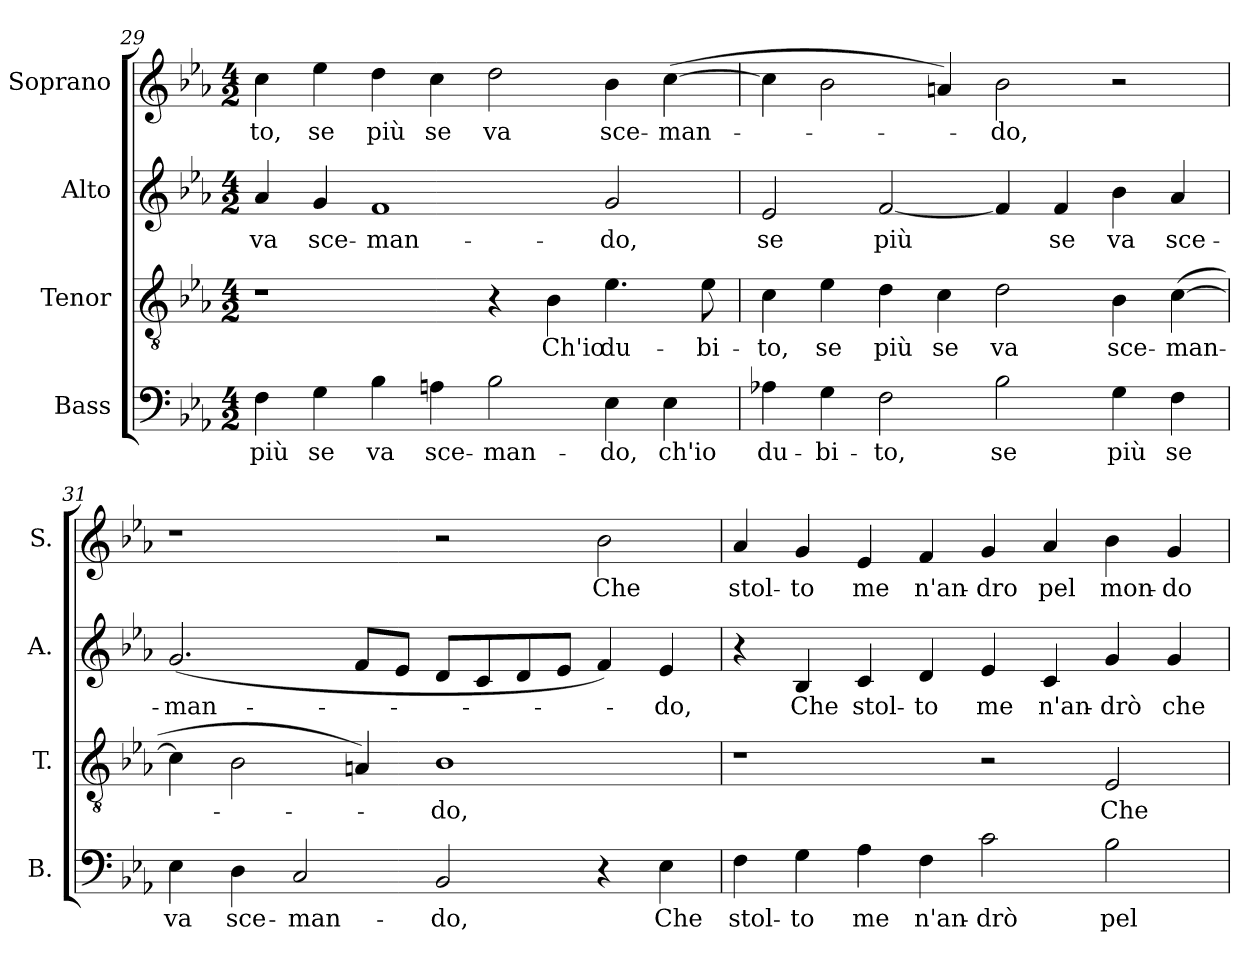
**kern	**text	**kern	**text	**kern	**text	**kern	**text
*part4	*part4	*part3	*part3	*part2	*part2	*part1	*part1
*staff4	*staff4	*staff3	*staff3	*staff2	*staff2	*staff1	*staff1
*I"Bass	*	*I"Tenor	*	*I"Alto	*	*I"Soprano	*
*I'B.	*	*I'T.	*	*I'A.	*	*I'S.	*
*clefF4	*	*clefGv2	*	*clefG2	*	*clefG2	*
*	*	*ITrd7c12	*	*	*	*	*
*k[b-e-a-]	*	*k[b-e-a-]	*	*k[b-e-a-]	*	*k[b-e-a-]	*
*E-:	*	*E-:	*	*E-:	*	*E-:	*
*M4/2	*	*M4/2	*	*M4/2	*	*M4/2	*
=29	=29	=29	=29	=29	=29	=29	=29
!	!LO:LY:b:color=#000000	!	!	!	!	!	!
!	!	!	!	!	!LO:LY:b:color=#000000	!	!
!	!	!	!	!	!	!	!LO:LY:b:color=#000000
4Fi\	più	1r	.	4a-i/	va	4cci\	-to,
!	!LO:LY:b:color=#000000	!	!	!	!	!	!
!	!	!	!	!	!LO:LY:b:color=#000000	!	!
!	!	!	!	!	!	!	!LO:LY:b:color=#000000
4Gi\	se	.	.	4gi/	sce-	4ee-i\	se
!	!LO:LY:b:color=#000000	!	!	!	!	!	!
!	!	!	!	!	!LO:LY:b:color=#000000	!	!
!	!	!	!	!	!	!	!LO:LY:b:color=#000000
4B-i\	va	.	.	1fi	-man-	4ddi\	più
!	!LO:LY:b:color=#000000	!	!	!	!	!	!
!	!	!	!	!	!	!	!LO:LY:b:color=#000000
4Ani\	sce-	.	.	.	.	4cci\	se
!	!LO:LY:b:color=#000000	!	!	!	!	!	!
!	!	!	!	!	!	!	!LO:LY:b:color=#000000
2B-i\	-man-	4r	.	.	.	2ddi\	va
!	!	!	!LO:LY:b:color=#000000	!	!	!	!
.	.	4BB-i\	Ch'io	.	.	.	.
!	!LO:LY:b:color=#000000	!	!	!	!	!	!
!	!	!	!LO:LY:b:color=#000000	!	!	!	!
!	!	!	!	!	!LO:LY:b:color=#000000	!	!
!	!	!	!	!	!	!	!LO:LY:b:color=#000000
4E-i\	-do,	4.E-i\	du-	2gi/	-do,	4b-i\	sce-
!	!LO:LY:b:color=#000000	!	!	!	!	!	!
!	!	!	!	!	!	!	!LO:LY:b:color=#000000
4E-i\	ch'io	.	.	.	.	([>4cci\	-man-
!	!	!	!LO:LY:b:color=#000000	!	!	!	!
.	.	8E-i\	-bi-	.	.	.	.
=30	=30	=30	=30	=30	=30	=30	=30
!	!LO:LY:b:color=#000000	!	!	!	!	!	!
!	!	!	!LO:LY:b:color=#000000	!	!	!	!
!	!	!	!	!	!LO:LY:b:color=#000000	!	!
4A-Xi\	du-	4Ci\	-to,	2e-i/	se	4cci\]	.
!	!LO:LY:b:color=#000000	!	!	!	!	!	!
!	!	!	!LO:LY:b:color=#000000	!	!	!	!
4Gi\	-bi-	4E-i\	se	.	.	2b-i\	.
!	!LO:LY:b:color=#000000	!	!	!	!	!	!
!	!	!	!LO:LY:b:color=#000000	!	!	!	!
!	!	!	!	!	!LO:LY:b:color=#000000	!	!
2Fi\	-to,	4Di\	più	[<2fi/	più	.	.
!	!	!	!LO:LY:b:color=#000000	!	!	!	!
.	.	4Ci\	se	.	.	4ani/)	.
!	!LO:LY:b:color=#000000	!	!	!	!	!	!
!	!	!	!LO:LY:b:color=#000000	!	!	!	!
!	!	!	!	!	!	!	!LO:LY:b:color=#000000
2B-i\	se	2Di\	va	4fi/]	.	2b-i\	-do,
!	!	!	!	!	!LO:LY:b:color=#000000	!	!
.	.	.	.	4fi/	se	.	.
!	!LO:LY:b:color=#000000	!	!	!	!	!	!
!	!	!	!LO:LY:b:color=#000000	!	!	!	!
!	!	!	!	!	!LO:LY:b:color=#000000	!	!
4Gi\	più	4BB-i\	sce-	4b-i\	va	2r	.
!	!LO:LY:b:color=#000000	!	!	!	!	!	!
!	!	!	!LO:LY:b:color=#000000	!	!	!	!
!	!	!	!	!	!LO:LY:b:color=#000000	!	!
4Fi\	se	([>4Ci\	-man-	4a-i/	sce-	.	.
=31	=31	=31	=31	=31	=31	=31	=31
!	!LO:LY:b:color=#000000	!	!	!	!	!	!
!	!	!	!	!	!LO:LY:b:color=#000000	!	!
4E-i\	va	4Ci\]	.	(2.gi/	-man-	1r	.
!	!LO:LY:b:color=#000000	!	!	!	!	!	!
4Di\	sce-	2BB-i\	.	.	.	.	.
!	!LO:LY:b:color=#000000	!	!	!	!	!	!
2Ci/	-man-	.	.	.	.	.	.
.	.	4AAni/)	.	8fi/L	.	.	.
.	.	.	.	8e-i/J	.	.	.
!	!LO:LY:b:color=#000000	!	!	!	!	!	!
!	!	!	!LO:LY:b:color=#000000	!	!	!	!
2BB-i/	-do,	1BB-i	-do,	8di/L	.	2r	.
.	.	.	.	8ci/	.	.	.
.	.	.	.	8di/	.	.	.
.	.	.	.	8e-i/J	.	.	.
!	!	!	!	!	!	!	!LO:LY:b:color=#000000
4r	.	.	.	4fi/)	.	2b-i\	Che
!	!LO:LY:b:color=#000000	!	!	!	!	!	!
!	!	!	!	!	!LO:LY:b:color=#000000	!	!
4E-i\	Che	.	.	4e-i/	-do,	.	.
!!LO:LB:g=z
=32	=32	=32	=32	=32	=32	=32	=32
!	!LO:LY:b:color=#000000	!	!	!	!	!	!
!	!	!	!	!	!	!	!LO:LY:b:color=#000000
4Fi\	stol-	1r	.	4r	.	4a-i/	stol-
!	!LO:LY:b:color=#000000	!	!	!	!	!	!
!	!	!	!	!	!LO:LY:b:color=#000000	!	!
!	!	!	!	!	!	!	!LO:LY:b:color=#000000
4Gi\	-to	.	.	4B-i/	Che	4gi/	-to
!	!LO:LY:b:color=#000000	!	!	!	!	!	!
!	!	!	!	!	!LO:LY:b:color=#000000	!	!
!	!	!	!	!	!	!	!LO:LY:b:color=#000000
4A-i\	me	.	.	4ci/	stol-	4e-i/	me
!	!LO:LY:b:color=#000000	!	!	!	!	!	!
!	!	!	!	!	!LO:LY:b:color=#000000	!	!
!	!	!	!	!	!	!	!LO:LY:b:color=#000000
4Fi\	n'an-	.	.	4di/	-to	4fi/	n'an-
!	!LO:LY:b:color=#000000	!	!	!	!	!	!
!	!	!	!	!	!LO:LY:b:color=#000000	!	!
!	!	!	!	!	!	!	!LO:LY:b:color=#000000
2ci\	-drò	2r	.	4e-i/	me	4gi/	-dro
!	!	!	!	!	!LO:LY:b:color=#000000	!	!
!	!	!	!	!	!	!	!LO:LY:b:color=#000000
.	.	.	.	4ci/	n'an-	4a-i/	pel
!	!LO:LY:b:color=#000000	!	!	!	!	!	!
!	!	!	!LO:LY:b:color=#000000	!	!	!	!
!	!	!	!	!	!LO:LY:b:color=#000000	!	!
!	!	!	!	!	!	!	!LO:LY:b:color=#000000
2B-i\	pel	2EE-i/	Che	4gi/	-drò	4b-i\	mon-
!	!	!	!	!	!LO:LY:b:color=#000000	!	!
!	!	!	!	!	!	!	!LO:LY:b:color=#000000
.	.	.	.	4gi/	che	4gi/	-do
=	=	=	=	=	=	=	=
*-	*-	*-	*-	*-	*-	*-	*-
